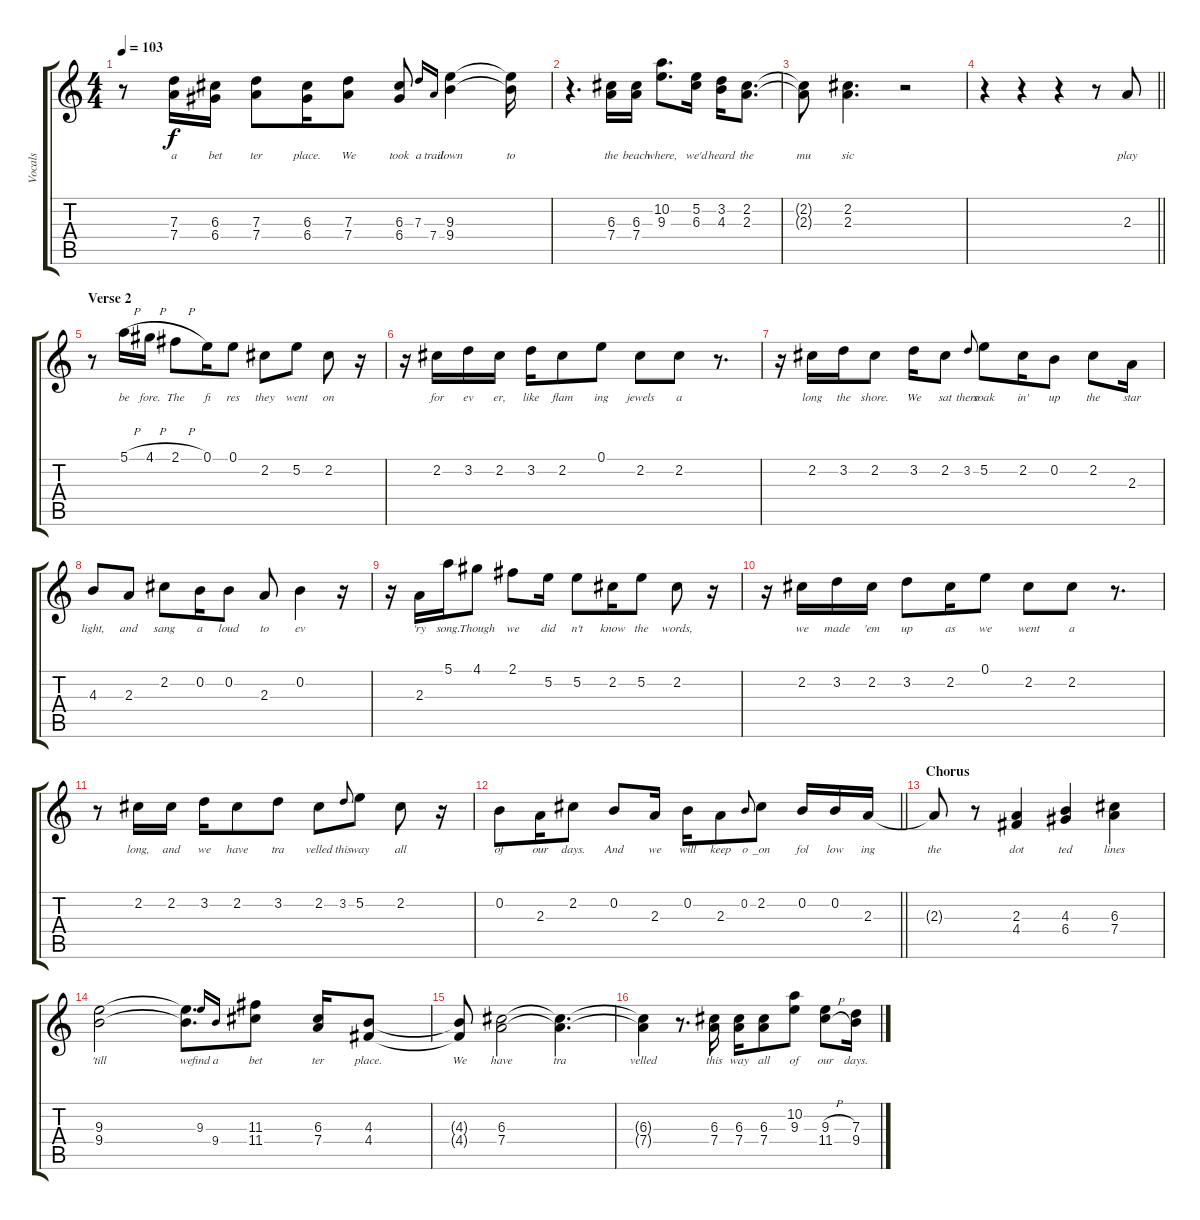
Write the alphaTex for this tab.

\track ("Vocals" "Vocals") {instrument acousticguitarsteel}
\staff {score tabs}
\tuning (E4 B3 G3 D3 A2 E2) {hide}
\ts (4 4)
\tempo 103
\clef g2
\ks c
r.8{dy f} (7.3 7.4).16{lyrics (0 "a") lyrics (1 "") lyrics (2 "") lyrics (3 "") lyrics (4 "")} (6.3 6.4).16{lyrics (0 "bet") lyrics (1 "") lyrics (2 "") lyrics (3 "") lyrics (4 "")} (7.3 7.4).8{lyrics (0 "ter") lyrics (1 "") lyrics (2 "") lyrics (3 "") lyrics (4 "")} (6.3 6.4).16{lyrics (0 "place.") lyrics (1 "") lyrics (2 "") lyrics (3 "") lyrics (4 "")} (7.3 7.4).8{lyrics (0 "We") lyrics (1 "") lyrics (2 "") lyrics (3 "") lyrics (4 "")} (6.3 6.4).8{lyrics (0 "took") lyrics (1 "") lyrics (2 "") lyrics (3 "") lyrics (4 "")} 7.3.16{lyrics (0 "a") lyrics (1 "") lyrics (2 "") lyrics (3 "") lyrics (4 "") gr onbeat} 7.4.16{lyrics (0 "trail") lyrics (1 "") lyrics (2 "") lyrics (3 "") lyrics (4 "") gr onbeat} (9.3 9.4).4{lyrics (0 "down") lyrics (1 "") lyrics (2 "") lyrics (3 "") lyrics (4 "")} (9.3{t} 9.4{t}).16{lyrics (0 "to") lyrics (1 "") lyrics (2 "") lyrics (3 "") lyrics (4 "")} |
r.4{d} (6.3 7.4).16{lyrics (0 "the") lyrics (1 "") lyrics (2 "") lyrics (3 "") lyrics (4 "")} (6.3 7.4).16{lyrics (0 "beach") lyrics (1 "") lyrics (2 "") lyrics (3 "") lyrics (4 "")} (10.2 9.3).8{d lyrics (0 "where,") lyrics (1 "") lyrics (2 "") lyrics (3 "") lyrics (4 "")} (5.2 6.3).16{lyrics (0 "we'd") lyrics (1 "") lyrics (2 "") lyrics (3 "") lyrics (4 "")} (3.2 4.3).16{lyrics (0 "heard") lyrics (1 "") lyrics (2 "") lyrics (3 "") lyrics (4 "")} (2.2 2.3).8{d lyrics (0 "the") lyrics (1 "") lyrics (2 "") lyrics (3 "") lyrics (4 "")} |
(2.2{t} 2.3{t}).8{lyrics (0 "mu") lyrics (1 "") lyrics (2 "") lyrics (3 "") lyrics (4 "")} (2.2 2.3).4{d lyrics (0 "sic") lyrics (1 "") lyrics (2 "") lyrics (3 "") lyrics (4 "")} r.2 |
\barLineRight lightlight
r.4 r.4 r.4 r.8 2.3.8{lyrics (0 "play") lyrics (1 "") lyrics (2 "") lyrics (3 "") lyrics (4 "")} |
\section ("" "Verse 2")
r.8 5.1{h}.16{lyrics (0 "be") lyrics (1 "") lyrics (2 "") lyrics (3 "") lyrics (4 "")} 4.1{h}.16{lyrics (0 "fore.") lyrics (1 "") lyrics (2 "") lyrics (3 "") lyrics (4 "")} 2.1{h}.8{lyrics (0 "The") lyrics (1 "") lyrics (2 "") lyrics (3 "") lyrics (4 "")} 0.1.16{lyrics (0 "fi") lyrics (1 "") lyrics (2 "") lyrics (3 "") lyrics (4 "")} 0.1.8{lyrics (0 "res") lyrics (1 "") lyrics (2 "") lyrics (3 "") lyrics (4 "")} 2.2.8{lyrics (0 "they") lyrics (1 "") lyrics (2 "") lyrics (3 "") lyrics (4 "")} 5.2.8{lyrics (0 "went") lyrics (1 "") lyrics (2 "") lyrics (3 "") lyrics (4 "")} 2.2.8{lyrics (0 "on") lyrics (1 "") lyrics (2 "") lyrics (3 "") lyrics (4 "")} r.16 |
r.16 2.2.16{lyrics (0 "for") lyrics (1 "") lyrics (2 "") lyrics (3 "") lyrics (4 "")} 3.2.16{lyrics (0 "ev") lyrics (1 "") lyrics (2 "") lyrics (3 "") lyrics (4 "")} 2.2.16{lyrics (0 "er,") lyrics (1 "") lyrics (2 "") lyrics (3 "") lyrics (4 "")} 3.2.16{lyrics (0 "like") lyrics (1 "") lyrics (2 "") lyrics (3 "") lyrics (4 "")} 2.2.8{lyrics (0 "flam") lyrics (1 "") lyrics (2 "") lyrics (3 "") lyrics (4 "")} 0.1.8{lyrics (0 "ing") lyrics (1 "") lyrics (2 "") lyrics (3 "") lyrics (4 "")} 2.2.8{lyrics (0 "jewels") lyrics (1 "") lyrics (2 "") lyrics (3 "") lyrics (4 "")} 2.2.8{lyrics (0 "a") lyrics (1 "") lyrics (2 "") lyrics (3 "") lyrics (4 "")} r.8{d} |
r.16 2.2.16{lyrics (0 "long") lyrics (1 "") lyrics (2 "") lyrics (3 "") lyrics (4 "")} 3.2.16{lyrics (0 "the") lyrics (1 "") lyrics (2 "") lyrics (3 "") lyrics (4 "")} 2.2.8{lyrics (0 "shore.") lyrics (1 "") lyrics (2 "") lyrics (3 "") lyrics (4 "")} 3.2.16{lyrics (0 "We") lyrics (1 "") lyrics (2 "") lyrics (3 "") lyrics (4 "")} 2.2.8{lyrics (0 "sat") lyrics (1 "") lyrics (2 "") lyrics (3 "") lyrics (4 "")} 3.2.8{lyrics (0 "there") lyrics (1 "") lyrics (2 "") lyrics (3 "") lyrics (4 "") gr onbeat} 5.2.8{lyrics (0 "soak") lyrics (1 "") lyrics (2 "") lyrics (3 "") lyrics (4 "")} 2.2.16{lyrics (0 "in'") lyrics (1 "") lyrics (2 "") lyrics (3 "") lyrics (4 "")} 0.2.8{lyrics (0 "up") lyrics (1 "") lyrics (2 "") lyrics (3 "") lyrics (4 "")} 2.2.8{lyrics (0 "the") lyrics (1 "") lyrics (2 "") lyrics (3 "") lyrics (4 "")} 2.3.16{lyrics (0 "star") lyrics (1 "") lyrics (2 "") lyrics (3 "") lyrics (4 "")} |
4.3.8{lyrics (0 "light,") lyrics (1 "") lyrics (2 "") lyrics (3 "") lyrics (4 "")} 2.3.8{lyrics (0 "and") lyrics (1 "") lyrics (2 "") lyrics (3 "") lyrics (4 "")} 2.2.8{lyrics (0 "sang") lyrics (1 "") lyrics (2 "") lyrics (3 "") lyrics (4 "")} 0.2.16{lyrics (0 "a") lyrics (1 "") lyrics (2 "") lyrics (3 "") lyrics (4 "")} 0.2.8{lyrics (0 "loud") lyrics (1 "") lyrics (2 "") lyrics (3 "") lyrics (4 "")} 2.3.8{lyrics (0 "to") lyrics (1 "") lyrics (2 "") lyrics (3 "") lyrics (4 "")} 0.2.4{lyrics (0 "ev") lyrics (1 "") lyrics (2 "") lyrics (3 "") lyrics (4 "")} r.16 |
r.16 2.3.16{lyrics (0 "'ry") lyrics (1 "") lyrics (2 "") lyrics (3 "") lyrics (4 "")} 5.1.16{lyrics (0 "song.") lyrics (1 "") lyrics (2 "") lyrics (3 "") lyrics (4 "")} 4.1.8{lyrics (0 "Though") lyrics (1 "") lyrics (2 "") lyrics (3 "") lyrics (4 "")} 2.1.8{lyrics (0 "we") lyrics (1 "") lyrics (2 "") lyrics (3 "") lyrics (4 "")} 5.2.16{lyrics (0 "did") lyrics (1 "") lyrics (2 "") lyrics (3 "") lyrics (4 "")} 5.2.8{lyrics (0 "n't") lyrics (1 "") lyrics (2 "") lyrics (3 "") lyrics (4 "")} 2.2.16{lyrics (0 "know") lyrics (1 "") lyrics (2 "") lyrics (3 "") lyrics (4 "")} 5.2.8{lyrics (0 "the") lyrics (1 "") lyrics (2 "") lyrics (3 "") lyrics (4 "")} 2.2.8{lyrics (0 "words,") lyrics (1 "") lyrics (2 "") lyrics (3 "") lyrics (4 "")} r.16 |
r.16 2.2.16{lyrics (0 "we") lyrics (1 "") lyrics (2 "") lyrics (3 "") lyrics (4 "")} 3.2.16{lyrics (0 "made") lyrics (1 "") lyrics (2 "") lyrics (3 "") lyrics (4 "")} 2.2.16{lyrics (0 "'em") lyrics (1 "") lyrics (2 "") lyrics (3 "") lyrics (4 "")} 3.2.8{lyrics (0 "up") lyrics (1 "") lyrics (2 "") lyrics (3 "") lyrics (4 "")} 2.2.16{lyrics (0 "as") lyrics (1 "") lyrics (2 "") lyrics (3 "") lyrics (4 "")} 0.1.8{lyrics (0 "we") lyrics (1 "") lyrics (2 "") lyrics (3 "") lyrics (4 "")} 2.2.8{lyrics (0 "went") lyrics (1 "") lyrics (2 "") lyrics (3 "") lyrics (4 "")} 2.2.8{lyrics (0 "a") lyrics (1 "") lyrics (2 "") lyrics (3 "") lyrics (4 "")} r.8{d} |
r.8 2.2.16{lyrics (0 "long,") lyrics (1 "") lyrics (2 "") lyrics (3 "") lyrics (4 "")} 2.2.16{lyrics (0 "and") lyrics (1 "") lyrics (2 "") lyrics (3 "") lyrics (4 "")} 3.2.16{lyrics (0 "we") lyrics (1 "") lyrics (2 "") lyrics (3 "") lyrics (4 "")} 2.2.8{lyrics (0 "have") lyrics (1 "") lyrics (2 "") lyrics (3 "") lyrics (4 "")} 3.2.8{lyrics (0 "tra") lyrics (1 "") lyrics (2 "") lyrics (3 "") lyrics (4 "")} 2.2.8{lyrics (0 "velled") lyrics (1 "") lyrics (2 "") lyrics (3 "") lyrics (4 "")} 3.2.8{lyrics (0 "this") lyrics (1 "") lyrics (2 "") lyrics (3 "") lyrics (4 "") gr onbeat} 5.2.8{lyrics (0 "way") lyrics (1 "") lyrics (2 "") lyrics (3 "") lyrics (4 "")} 2.2.8{lyrics (0 "all") lyrics (1 "") lyrics (2 "") lyrics (3 "") lyrics (4 "")} r.16 |
\barLineRight lightlight
0.2.8{lyrics (0 "of") lyrics (1 "") lyrics (2 "") lyrics (3 "") lyrics (4 "")} 2.3.16{lyrics (0 "our") lyrics (1 "") lyrics (2 "") lyrics (3 "") lyrics (4 "")} 2.2.8{lyrics (0 "days.") lyrics (1 "") lyrics (2 "") lyrics (3 "") lyrics (4 "")} 0.2.8{lyrics (0 "And") lyrics (1 "") lyrics (2 "") lyrics (3 "") lyrics (4 "")} 2.3.16{lyrics (0 "we") lyrics (1 "") lyrics (2 "") lyrics (3 "") lyrics (4 "")} 0.2.16{lyrics (0 "will") lyrics (1 "") lyrics (2 "") lyrics (3 "") lyrics (4 "")} 2.3.8{lyrics (0 "keep") lyrics (1 "") lyrics (2 "") lyrics (3 "") lyrics (4 "")} 0.2.8{lyrics (0 "o") lyrics (1 "") lyrics (2 "") lyrics (3 "") lyrics (4 "") gr onbeat} 2.2.8{lyrics (0 "_on") lyrics (1 "") lyrics (2 "") lyrics (3 "") lyrics (4 "")} 0.2.16{lyrics (0 "fol") lyrics (1 "") lyrics (2 "") lyrics (3 "") lyrics (4 "")} 0.2.16{lyrics (0 "low") lyrics (1 "") lyrics (2 "") lyrics (3 "") lyrics (4 "")} 2.3.16{lyrics (0 "ing") lyrics (1 "") lyrics (2 "") lyrics (3 "") lyrics (4 "")} |
\section ("" "Chorus")
2.3{t}.8{lyrics (0 "the") lyrics (1 "") lyrics (2 "") lyrics (3 "") lyrics (4 "")} r.8 (2.3 4.4).4{lyrics (0 "dot") lyrics (1 "") lyrics (2 "") lyrics (3 "") lyrics (4 "")} (4.3 6.4).4{lyrics (0 "ted") lyrics (1 "") lyrics (2 "") lyrics (3 "") lyrics (4 "")} (6.3 7.4).4{lyrics (0 "lines") lyrics (1 "") lyrics (2 "") lyrics (3 "") lyrics (4 "")} |
(9.3 9.4).2{lyrics (0 "'till") lyrics (1 "") lyrics (2 "") lyrics (3 "") lyrics (4 "")} (9.3{t} 9.4{t}).8{d lyrics (0 "we") lyrics (1 "") lyrics (2 "") lyrics (3 "") lyrics (4 "")} 9.3.16{lyrics (0 "find") lyrics (1 "") lyrics (2 "") lyrics (3 "") lyrics (4 "") gr onbeat} 9.4.16{lyrics (0 "a") lyrics (1 "") lyrics (2 "") lyrics (3 "") lyrics (4 "") gr onbeat} (11.3 11.4).8{lyrics (0 "bet") lyrics (1 "") lyrics (2 "") lyrics (3 "") lyrics (4 "")} (6.3 7.4).16{lyrics (0 "ter") lyrics (1 "") lyrics (2 "") lyrics (3 "") lyrics (4 "")} (4.3 4.4).8{lyrics (0 "place.") lyrics (1 "") lyrics (2 "") lyrics (3 "") lyrics (4 "")} |
(4.3{t} 4.4{t}).8{lyrics (0 "We") lyrics (1 "") lyrics (2 "") lyrics (3 "") lyrics (4 "")} (6.3 7.4).2{lyrics (0 "have") lyrics (1 "") lyrics (2 "") lyrics (3 "") lyrics (4 "")} (6.3{t} 7.4{t}).4{d lyrics (0 "tra") lyrics (1 "") lyrics (2 "") lyrics (3 "") lyrics (4 "")} |
(6.3{t} 7.4{t}).4{lyrics (0 "velled") lyrics (1 "") lyrics (2 "") lyrics (3 "") lyrics (4 "")} r.8{d} (6.3 7.4).16{lyrics (0 "this") lyrics (1 "") lyrics (2 "") lyrics (3 "") lyrics (4 "")} (6.3 7.4).16{lyrics (0 "way") lyrics (1 "") lyrics (2 "") lyrics (3 "") lyrics (4 "")} (6.3 7.4).8{lyrics (0 "all") lyrics (1 "") lyrics (2 "") lyrics (3 "") lyrics (4 "")} (10.2 9.3).8{lyrics (0 "of") lyrics (1 "") lyrics (2 "") lyrics (3 "") lyrics (4 "")} (9.3{h} 11.4{h}).8{lyrics (0 "our") lyrics (1 "") lyrics (2 "") lyrics (3 "") lyrics (4 "")} (7.3 9.4).16{lyrics (0 "days.") lyrics (1 "") lyrics (2 "") lyrics (3 "") lyrics (4 "")}
